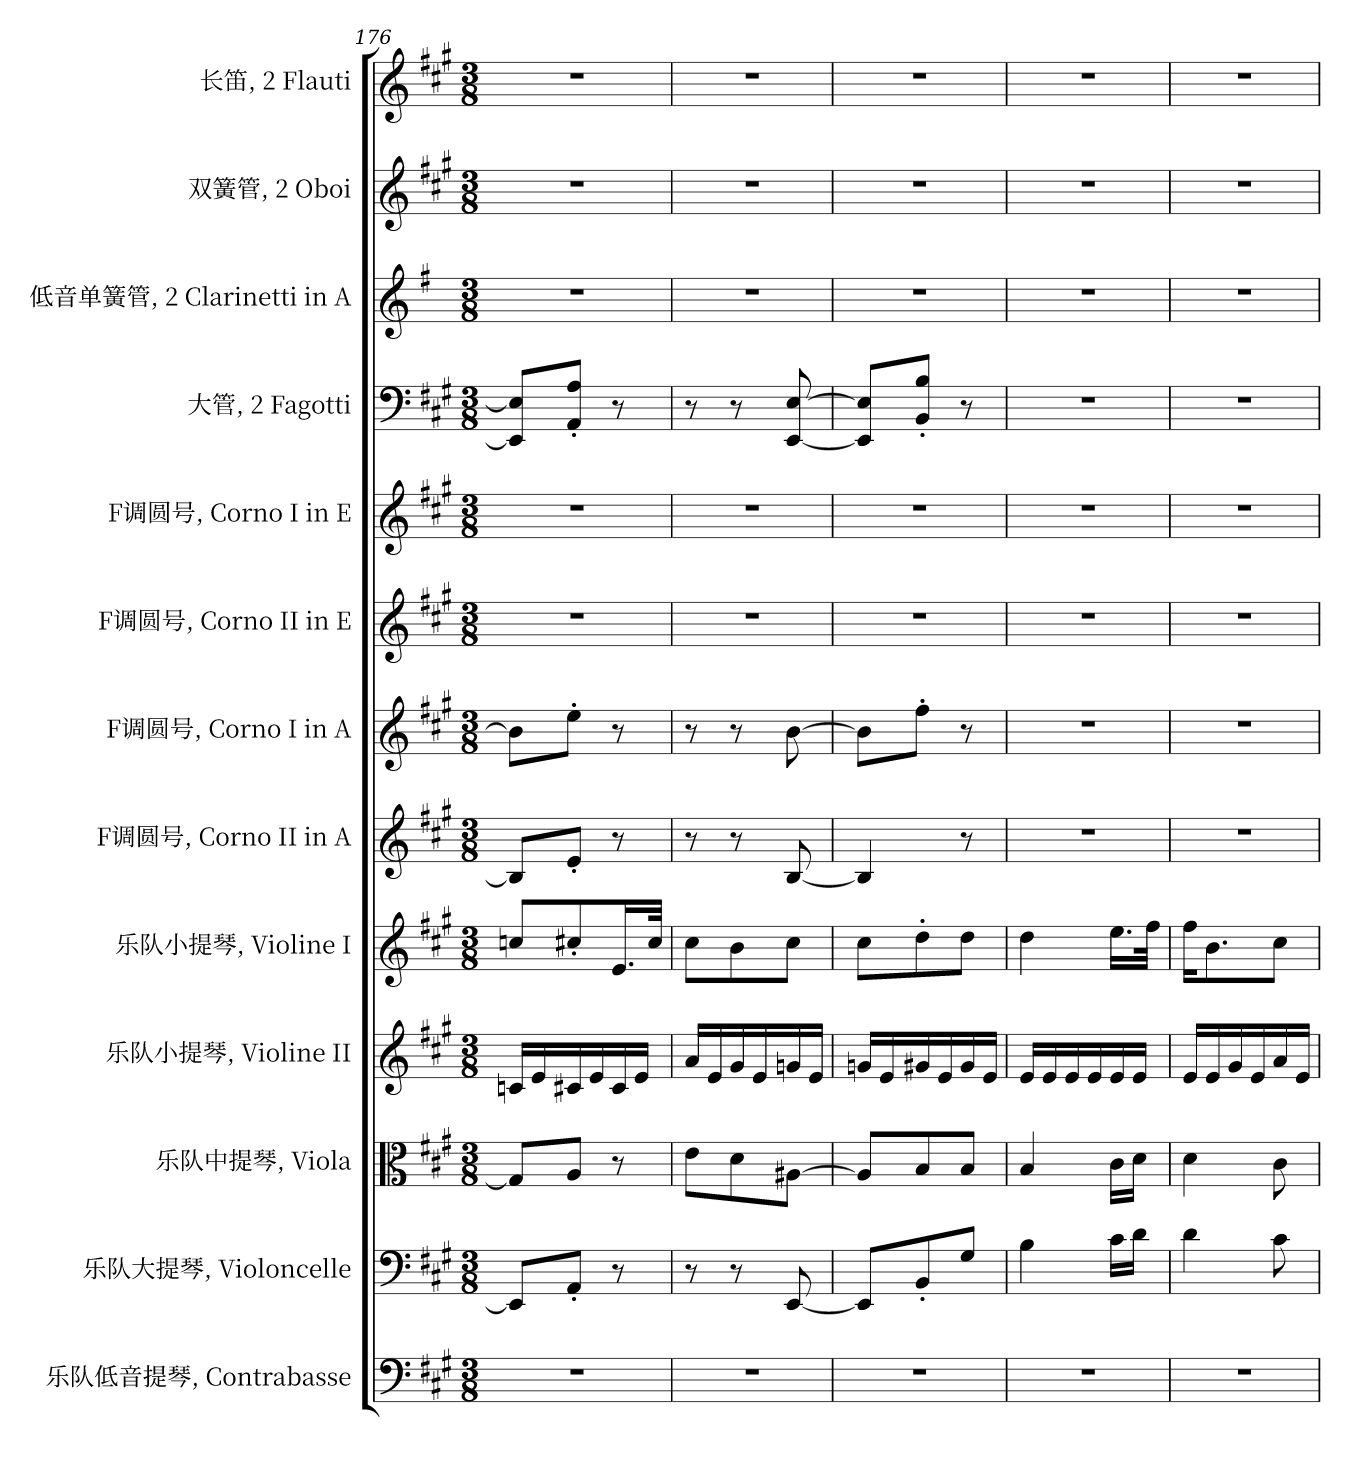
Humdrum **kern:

**kern	**kern	**kern	**kern	**kern	**kern	**kern	**kern	**kern	**kern	**kern	**kern	**kern
*part13	*part12	*part11	*part10	*part9	*part8	*part7	*part6	*part5	*part4	*part3	*part2	*part1
*staff13	*staff12	*staff11	*staff10	*staff9	*staff8	*staff7	*staff6	*staff5	*staff4	*staff3	*staff2	*staff1
*I"乐队低音提琴, Contrabasse	*I"乐队大提琴, Violoncelle	*I"乐队中提琴, Viola	*I"乐队小提琴, Violine II	*I"乐队小提琴, Violine I	*I"F调圆号, Corno II in A	*I"F调圆号, Corno I in A	*I"F调圆号, Corno II in E	*I"F调圆号, Corno I in E	*I"大管, 2 Fagotti	*I"低音单簧管, 2 Clarinetti in A	*I"双簧管, 2 Oboi	*I"长笛, 2 Flauti
*I'Cbs.	*	*	*	*	*	*	*	*	*	*	*I'Ob.	*I'Fl.
*clefF4	*clefF4	*clefC3	*clefG2	*clefG2	*clefG2	*clefG2	*clefG2	*clefG2	*clefF4	*clefG2	*clefG2	*clefG2
*ITrd7c12	*	*	*	*	*ITrd4c7	*ITrd4c7	*ITrd4c7	*ITrd4c7	*	*ITrd8c14	*	*
*k[f#c#g#]	*k[f#c#g#]	*k[f#c#g#]	*k[f#c#g#]	*k[f#c#g#]	*k[f#c#]	*k[f#c#]	*k[f#c#]	*k[f#c#]	*k[f#c#g#]	*k[f#]	*k[f#c#g#]	*k[f#c#g#]
*M3/8	*M3/8	*M3/8	*M3/8	*M3/8	*M3/8	*M3/8	*M3/8	*M3/8	*M3/8	*M3/8	*M3/8	*M3/8
*MM38	*MM38	*MM38	*MM38	*MM38	*MM38	*MM38	*MM38	*MM38	*MM38	*MM38	*MM38	*MM38
=176	=176	=176	=176	=176	=176	=176	=176	=176	=176	=176	=176	=176
4.r	8EE/L]	8G#/L]	16cn/LL	8ccn/L	8E/L]	8e\L]	4.r	4.r	8EE/] 8E/]L	4.r	4.r	4.r
.	.	.	16e/	.	.	.	.	.	.	.	.	.
.	8AA'/J	8A/J	16c#X/	8cc#X'/	8A'/J	8a'\J	.	.	8AA/' 8A/'J	.	.	.
.	.	.	16e/	.	.	.	.	.	.	.	.	.
.	8r	8r	16c#/	16.e/L	8r	8r	.	.	8r	.	.	.
.	.	.	16e/JJ	.	.	.	.	.	.	.	.	.
.	.	.	.	32cc#/JJk	.	.	.	.	.	.	.	.
=177	=177	=177	=177	=177	=177	=177	=177	=177	=177	=177	=177	=177
*	*	*	*	*	*	*	*	*	*	*	*	*MM38
4.r	8r	8e\L	16a/LL	8cc#\L	8r	8r	4.r	4.r	8r	4.r	4.r	4.r
.	.	.	16e/	.	.	.	.	.	.	.	.	.
.	8r	8d\	16g#/	8b\	8r	8r	.	.	8r	.	.	.
.	.	.	16e/	.	.	.	.	.	.	.	.	.
.	[8EE/	[8A#X\J	16gn/	8cc#\J	[8E/	[8e\	.	.	[8EE/ [8E/	.	.	.
.	.	.	16e/JJ	.	.	.	.	.	.	.	.	.
=178	=178	=178	=178	=178	=178	=178	=178	=178	=178	=178	=178	=178
*	*	*	*	*	*	*	*	*	*	*	*	*MM38
4.r	8EE/L]	8A#/L]	16gn/LL	8cc#\L	4E/]	8e\L]	4.r	4.r	8EE/] 8E/]L	4.r	4.r	4.r
.	.	.	16e/	.	.	.	.	.	.	.	.	.
.	8BB'/	8B/	16g#X/	8dd'\	.	8b'\J	.	.	8BB/' 8B/'J	.	.	.
.	.	.	16e/	.	.	.	.	.	.	.	.	.
.	8G#/J	8B/J	16g#/	8dd\J	8r	8r	.	.	8r	.	.	.
.	.	.	16e/JJ	.	.	.	.	.	.	.	.	.
=179	=179	=179	=179	=179	=179	=179	=179	=179	=179	=179	=179	=179
*	*	*	*	*	*	*	*	*	*	*	*	*MM38
4.r	4B\	4B/	16e/LL	4dd\	4.r	4.r	4.r	4.r	4.r	4.r	4.r	4.r
.	.	.	16e/	.	.	.	.	.	.	.	.	.
.	.	.	16e/	.	.	.	.	.	.	.	.	.
.	.	.	16e/	.	.	.	.	.	.	.	.	.
.	16c#\LL	16c#\LL	16e/	16.ee\LL	.	.	.	.	.	.	.	.
.	16d\JJ	16d\JJ	16e/JJ	.	.	.	.	.	.	.	.	.
.	.	.	.	32ff#\JJk	.	.	.	.	.	.	.	.
!!LO:PB:g=z
=180	=180	=180	=180	=180	=180	=180	=180	=180	=180	=180	=180	=180
*	*	*	*	*	*	*	*	*	*	*	*	*MM38
4.r	4d\	4d\	16e/LL	16ff#\KL	4.r	4.r	4.r	4.r	4.r	4.r	4.r	4.r
.	.	.	16e/	8.b\	.	.	.	.	.	.	.	.
.	.	.	16g#/	.	.	.	.	.	.	.	.	.
.	.	.	16e/	.	.	.	.	.	.	.	.	.
.	8c#\	8c#\	16a/	8cc#\J	.	.	.	.	.	.	.	.
.	.	.	16e/JJ	.	.	.	.	.	.	.	.	.
=	=	=	=	=	=	=	=	=	=	=	=	=
*-	*-	*-	*-	*-	*-	*-	*-	*-	*-	*-	*-	*-
